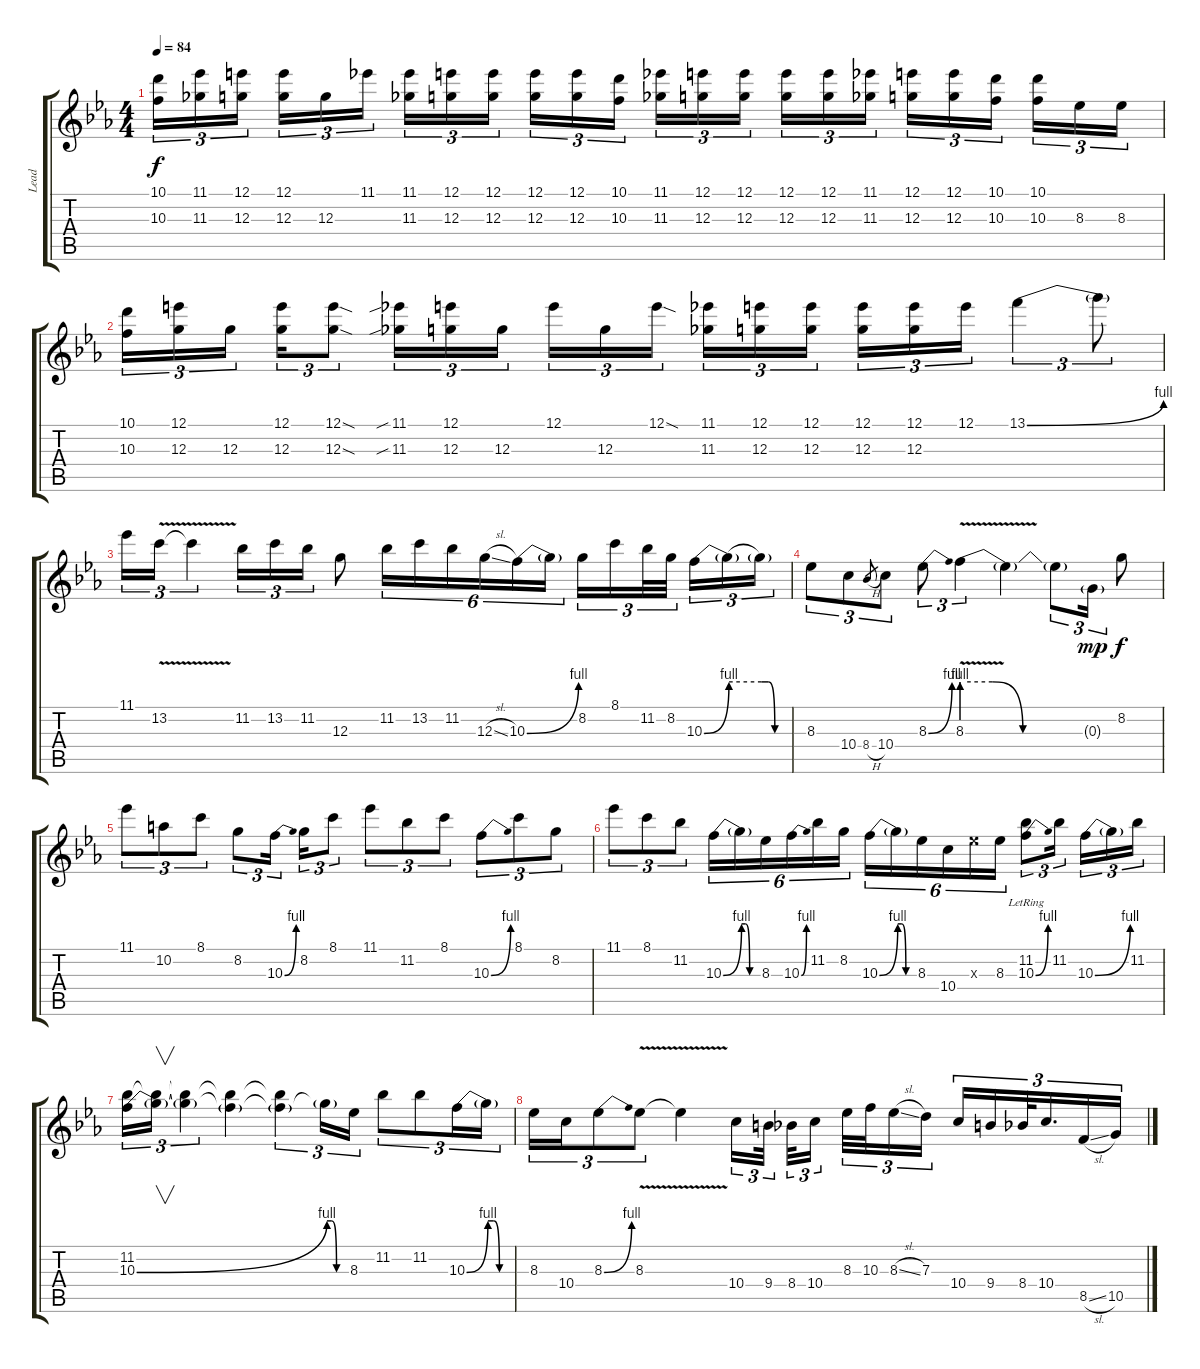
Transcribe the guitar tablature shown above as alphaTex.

\track ("Lead" "Lead") {instrument distortionguitar}
\staff {score tabs}
\tuning (E4 B3 G3 D3 A2 E2) {hide}
\ts (4 4)
\tempo 84
\clef g2
\ks eb
(10.1 10.3).16{tu (3 2) dy f} (11.1 11.3).16{tu (3 2)} (12.1 12.3).16{tu (3 2)} (12.1 12.3).16{tu (3 2)} 12.3.16{tu (3 2)} 11.1.16{tu (3 2)} (11.1 11.3).16{tu (3 2)} (12.1 12.3).16{tu (3 2)} (12.1 12.3).16{tu (3 2)} (12.1 12.3).16{tu (3 2)} (12.1 12.3).16{tu (3 2)} (10.1 10.3).16{tu (3 2)} (11.1 11.3).16{tu (3 2)} (12.1 12.3).16{tu (3 2)} (12.1 12.3).16{tu (3 2)} (12.1 12.3).16{tu (3 2)} (12.1 12.3).16{tu (3 2)} (11.1 11.3).16{tu (3 2)} (12.1 12.3).16{tu (3 2)} (12.1 12.3).16{tu (3 2)} (10.1 10.3).16{tu (3 2)} (10.1 10.3).16{tu (3 2)} 8.3.16{tu (3 2)} 8.3.16{tu (3 2)} |
(10.1 10.3).16{tu (3 2)} (12.1 12.3).16{tu (3 2)} 12.3.16{tu (3 2)} (12.1 12.3).16{tu (3 2)} (12.1{sod} 12.3{sod}).8{tu (3 2)} (11.1{sib} 11.3{sib}).16{tu (3 2)} (12.1 12.3).16{tu (3 2)} 12.3.16{tu (3 2)} 12.1.16{tu (3 2)} 12.3.16{tu (3 2)} 12.1{sod}.16{tu (3 2)} (11.1 11.3).16{tu (3 2)} (12.1 12.3).16{tu (3 2)} (12.1 12.3).16{tu (3 2)} (12.1 12.3).16{tu (3 2)} (12.1 12.3).16{tu (3 2)} 12.1.16{tu (3 2)} 13.1{be (bend 0 0 60 4)}.4{tu (3 2)} 13.1{t}.8{tu (3 2)} |
11.1.16{tu (3 2)} 13.2{v}.16{tu (3 2)} 13.2{t}.4{tu (3 2)} 11.2.16{tu (3 2)} 13.2.16{tu (3 2)} 11.2.16{tu (3 2)} 12.3.8 11.2.16{tu (6 4)} 13.2.16{tu (6 4)} 11.2.16{tu (6 4)} 12.3{sl}.16{tu (6 4)} 10.3{be (bend 0 0 60 4)}.16{tu (6 4)} 10.3{t}.16{tu (6 4)} 8.2.16{tu (3 2)} 8.1.16{tu (3 2)} 11.2.32{tu (3 2)} 8.2.32{tu (3 2)} 10.3{be (bend 0 0 60 4)}.16{tu (3 2)} 10.3{be (hold 0 4 60 4) t}.16{tu (3 2)} 10.3{be (custom 0 4 15 4 30 0 60 0) t}.16{tu (3 2)} |
8.3.8{tu (3 2)} 10.4.8{tu (3 2)} 8.4{h}.8{gr} 10.4.8{tu (3 2)} 8.3{be (bend 0 0 60 4)}.8{tu (3 2)} 8.3{be (custom 0 4 15 4 30 0 60 0) v}.4{tu (3 2)} 8.3{t}.4 8.3{t}.8{tu (3 2)} 0.3{g}.16{tu (3 2) dy mp} 8.2.8{dy f} |
11.1.8{tu (3 2)} 10.2.8{tu (3 2)} 8.1.8{tu (3 2)} 8.2.8{tu (3 2)} 10.3{be (bend 0 0 60 4)}.16{tu (3 2)} 8.2.16{tu (3 2)} 8.1.8{tu (3 2)} 11.1.8{tu (3 2)} 11.2.8{tu (3 2)} 8.1.8{tu (3 2)} 10.3{be (bend 0 0 60 4)}.8{tu (3 2)} 8.1.8{tu (3 2)} 8.2.8{tu (3 2)} |
11.1.8{tu (3 2)} 8.1.8{tu (3 2)} 11.2.8{tu (3 2)} 10.3{be (bend 0 0 60 4)}.16{tu (6 4)} 10.3{be (custom 0 4 15 4 30 0 60 0) t}.16{tu (6 4)} 8.3.16{tu (6 4)} 10.3{be (bend 0 0 60 4)}.16{tu (6 4)} 11.2.16{tu (6 4)} 8.2.16{tu (6 4)} 10.3{be (bend 0 0 60 4)}.16{tu (6 4)} 10.3{be (custom 0 4 15 4 30 0 60 0) t}.16{tu (6 4)} 8.3.16{tu (6 4)} 10.4.16{tu (6 4)} 8.3{x}.16{tu (6 4)} 8.3.16{tu (6 4)} (11.2 10.3{be (bend 0 0 60 4) lr}).8{tu (3 2)} 11.2.16{tu (3 2)} 10.3{be (bend 0 0 60 4)}.16{tu (3 2)} 10.3{t}.16{tu (3 2)} 11.2.16{tu (3 2)} |
(11.2 10.3{be (bend 0 0 60 4)}).16{tu (3 2)} (11.2{t} 10.3{t}).16{v tu (3 2)} (11.2{t} 10.3{t}).4{tu (3 2)} (11.2{t} 10.3{t}).4 (11.2{t} 10.3{t}).4{tu (3 2)} 10.3{be (custom 0 4 15 4 30 0 60 0) t}.16{tu (3 2)} 8.3.16{tu (3 2)} 11.2.8{tu (3 2)} 11.2.8{tu (3 2)} 10.3{be (bend 0 0 60 4)}.16{tu (3 2)} 10.3{be (custom 0 4 15 4 30 0 60 0) t}.16{tu (3 2)} |
8.3.16{tu (3 2)} 10.4.16{tu (3 2)} 8.3{be (bend 0 0 60 4)}.8{tu (3 2)} 8.3{v}.8{tu (3 2)} 8.3{t}.4 10.4.16{tu (3 2)} 9.4.32{tu (3 2)} 8.4.32{tu (3 2)} 10.4.16{tu (3 2)} 8.3.32{tu (3 2)} 10.3.32{tu (3 2)} 8.3{sl}.16{tu (3 2)} 7.3.16{tu (3 2)} 10.4.16{tu (3 2)} 9.4.16{tu (3 2)} 8.4.32{tu (3 2)} 10.4.16{d tu (3 2)} 8.5{sl}.16{tu (3 2)} 10.5.16{tu (3 2)}
